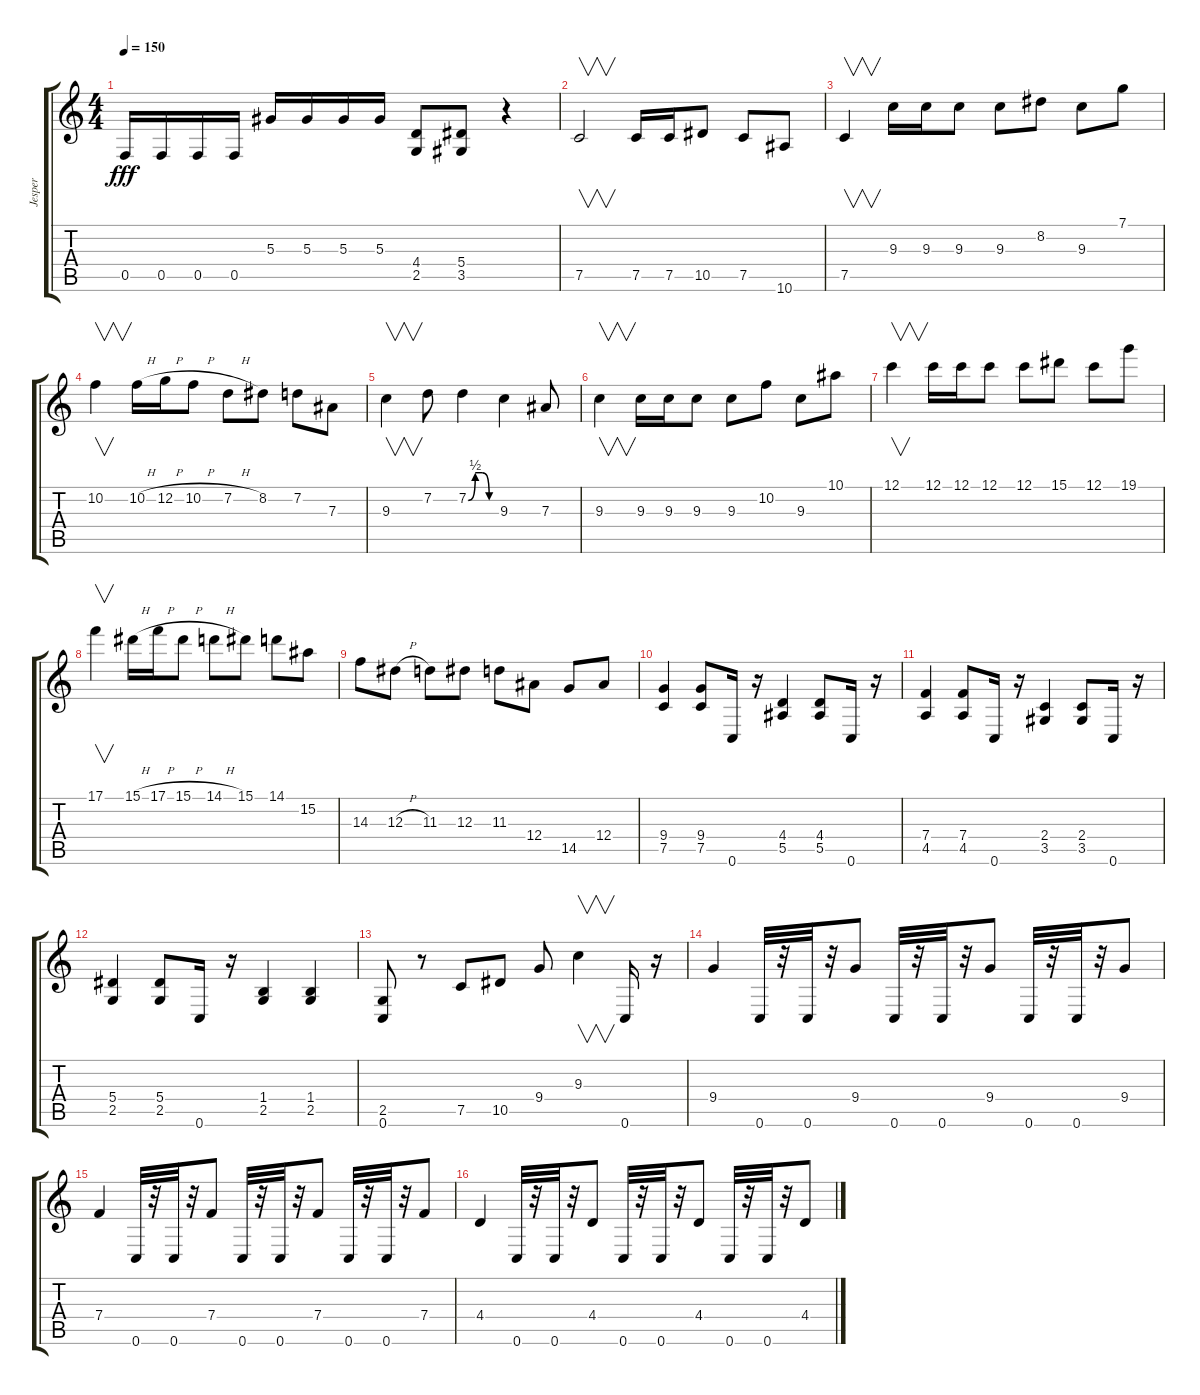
\track ("Jesper" "Jesper") {instrument overdrivenguitar}
\staff {score tabs}
\tuning (C4 G3 Eb3 Bb2 F2 C2) {hide}
\ts (4 4)
\tempo 150
\clef g2
\ks c
0.5.16{dy fff} 0.5.16 0.5.16 0.5.16 5.3.16 5.3.16 5.3.16 5.3.16 (4.4 2.5).8 (5.4 3.5).8 r.4 |
7.5.2{v} 7.5.16 7.5.16 10.5.8 7.5.8 10.6.8 |
7.5.4{v} 9.3.16 9.3.16 9.3.8 9.3.8 8.2.8 9.3.8 7.1.8 |
10.2.4{v} 10.2{h}.16 12.2{h}.16 10.2{h}.8 7.2{h}.8 8.2.8 7.2.8 7.3.8 |
9.3.4{v} 7.2.8 7.2{be (custom 0 0 15 2 30 2 45 0 60 0)}.4 9.3.4 7.3.8 |
9.3.4{v} 9.3.16 9.3.16 9.3.8 9.3.8 10.2.8 9.3.8 10.1.8 |
12.1.4{v} 12.1.16 12.1.16 12.1.8 12.1.8 15.1.8 12.1.8 19.1.8 |
17.1.4{v} 15.1{h}.16 17.1{h}.16 15.1{h}.8 14.1{h}.8 15.1.8 14.1.8 15.2.8 |
14.3.8 12.3{h}.8 11.3.8 12.3.8 11.3.8 12.4.8 14.5.8 12.4.8 |
(9.4 7.5).4 (9.4 7.5).8 0.6.16 r.16 (4.4 5.5).4 (4.4 5.5).8 0.6.16 r.16 |
(7.4 4.5).4 (7.4 4.5).8 0.6.16 r.16 (2.4 3.5).4 (2.4 3.5).8 0.6.16 r.16 |
(5.4 2.5).4 (5.4 2.5).8 0.6.16 r.16 (1.4 2.5).4 (1.4 2.5).4 |
(2.5 0.6).8 r.8 7.5.8 10.5.8 9.4.8 9.3.4{v} 0.6.16 r.16 |
9.4.4 0.6.32 r.32 0.6.32 r.32 9.4.8 0.6.32 r.32 0.6.32 r.32 9.4.8 0.6.32 r.32 0.6.32 r.32 9.4.8 |
7.4.4 0.6.32 r.32 0.6.32 r.32 7.4.8 0.6.32 r.32 0.6.32 r.32 7.4.8 0.6.32 r.32 0.6.32 r.32 7.4.8 |
4.4.4 0.6.32 r.32 0.6.32 r.32 4.4.8 0.6.32 r.32 0.6.32 r.32 4.4.8 0.6.32 r.32 0.6.32 r.32 4.4.8
